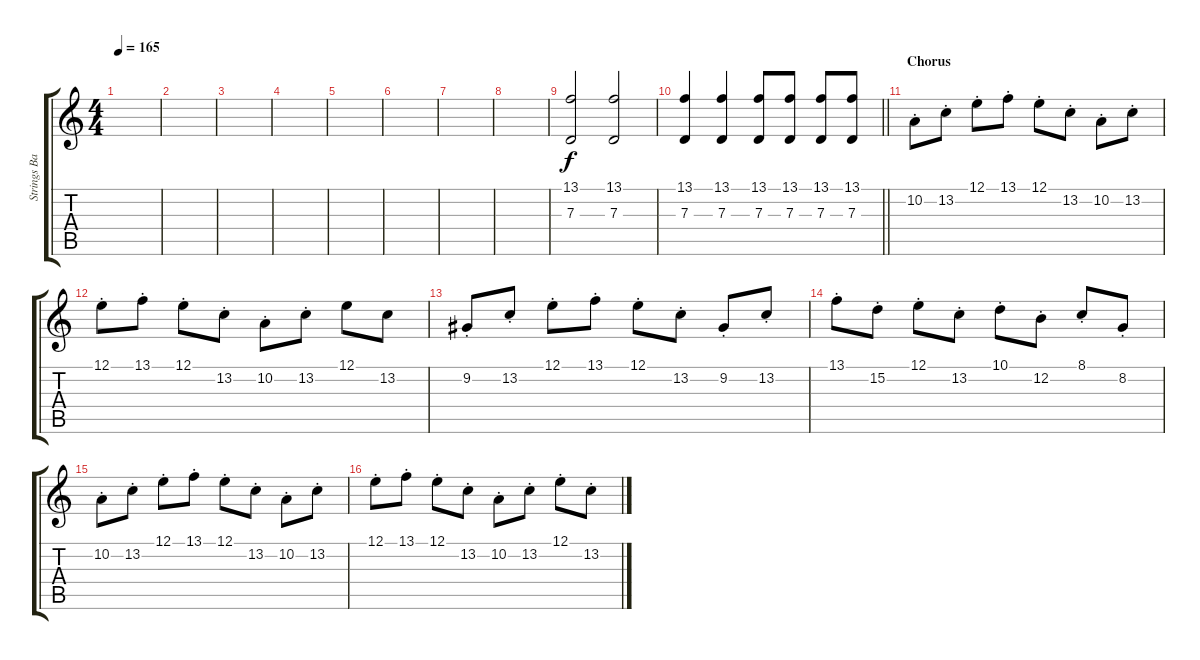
\track ("Strings Backing" "Strings Ba") {instrument musicbox}
\staff {score tabs}
\tuning (E4 B3 G3 D3 A2 E2) {hide}
\ts (4 4)
\tempo 165
\clef g2
\ks c
|
|
|
|
|
|
|
|
(13.1 7.3).2 (13.1 7.3).2 |
\barLineRight lightlight
(13.1 7.3).4 (13.1 7.3).4 (13.1 7.3).8 (13.1 7.3).8 (13.1 7.3).8 (13.1 7.3).8 |
\section ("" "Chorus")
10.2{st}.8 13.2{st}.8 12.1{st}.8 13.1{st}.8 12.1{st}.8 13.2{st}.8 10.2{st}.8 13.2{st}.8 |
12.1{st}.8 13.1{st}.8 12.1{st}.8 13.2{st}.8 10.2{st}.8 13.2{st}.8 12.1.8 13.2.8 |
9.2{st}.8 13.2{st}.8 12.1{st}.8 13.1{st}.8 12.1{st}.8 13.2{st}.8 9.2{st}.8 13.2{st}.8 |
13.1{st}.8 15.2{st}.8 12.1{st}.8 13.2{st}.8 10.1{st}.8 12.2{st}.8 8.1{st}.8 8.2{st}.8 |
10.2{st}.8 13.2{st}.8 12.1{st}.8 13.1{st}.8 12.1{st}.8 13.2{st}.8 10.2{st}.8 13.2{st}.8 |
12.1{st}.8 13.1{st}.8 12.1{st}.8 13.2{st}.8 10.2{st}.8 13.2{st}.8 12.1{st}.8 13.2{st}.8
